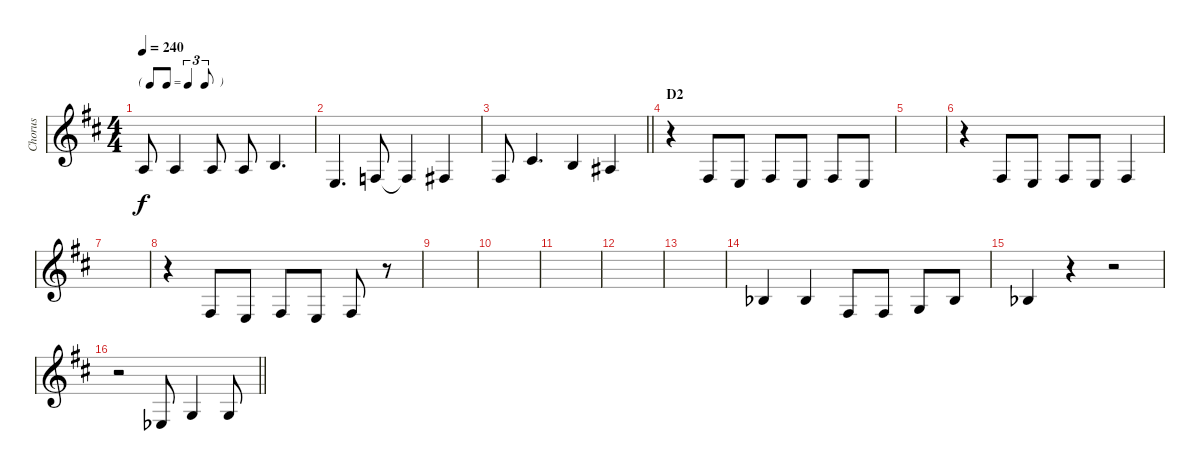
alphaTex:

\track ("Chorus" "Chorus") {mute instrument violin}
\staff {score}
\tuning (E4 B3 G3 D3 A2 D2) {hide}
\ts (4 4)
\tf triplet8th
\tempo 240
\clef g2
\ks d
2.3.8{dy f} 2.3.4 2.3.8 2.3.8 0.2.4{d} |
2.4.4{d} 3.4.8 3.4{t}.4 4.4.4 |
\barLineRight lightlight
4.4.8 2.2.4{d} 0.2.4 3.3.4 |
\section ("" "D2")
r.4 4.4.8 2.4.8 4.4.8 2.4.8 4.4.8 2.4.8 |
|
r.4 4.4.8 2.4.8 4.4.8 2.4.8 4.4.4 |
|
r.4 4.4.8 2.4.8 4.4.8 2.4.8 4.4.8 r.8 |
|
|
|
|
|
3.3{acc b}.4 3.3{acc b}.4 4.4.8 4.4.8 0.3.8 3.3{acc b}.8 |
3.3{acc b}.4 r.4 r.2 |
\barLineRight lightlight
r.2 1.4{acc b}.8 0.3.4 0.3.8
